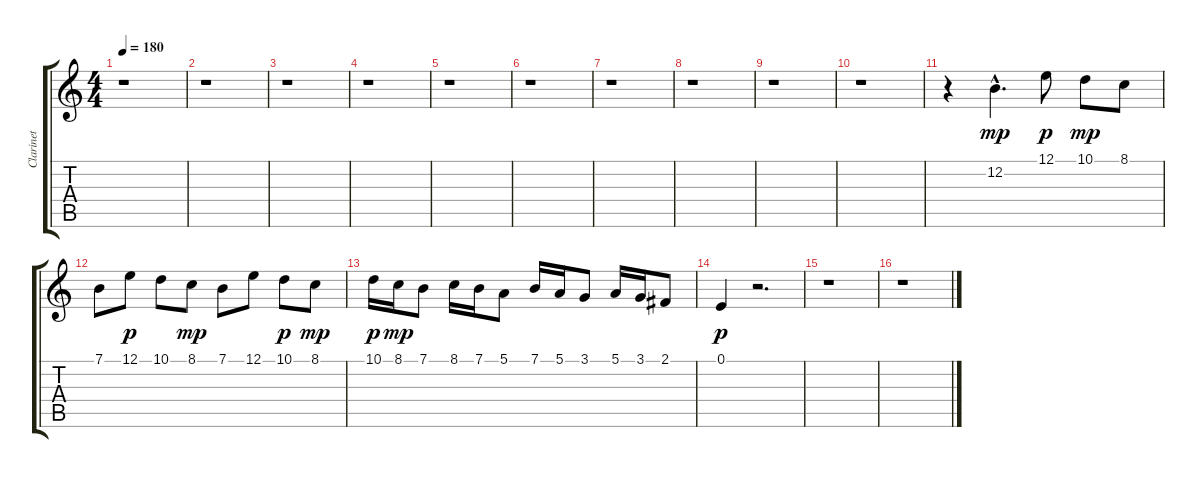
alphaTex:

\track ("Clarinet" "Clarinet") {instrument clarinet}
\staff {score tabs}
\tuning (E4 B3 G3 D3 A2 E2) {hide}
\ts (4 4)
\tempo 180
\clef g2
\ks c
r.1{dy mp instrument clarinet} |
r.1 |
r.1 |
r.1 |
r.1 |
r.1 |
r.1 |
r.1 |
r.1 |
r.1 |
r.4 12.2{hac}.4{d} 12.1.8{dy p} 10.1.8{dy mp} 8.1.8 |
7.1.8 12.1.8{dy p} 10.1.8 8.1.8{dy mp} 7.1.8 12.1.8 10.1.8{dy p} 8.1.8{dy mp} |
10.1.16{dy p} 8.1.16{dy mp} 7.1.8 8.1.16 7.1.16 5.1.8 7.1.16 5.1.16 3.1.8 5.1.16 3.1.16 2.1.8 |
0.1.4{dy p} r.2{d} |
r.1 |
r.1
